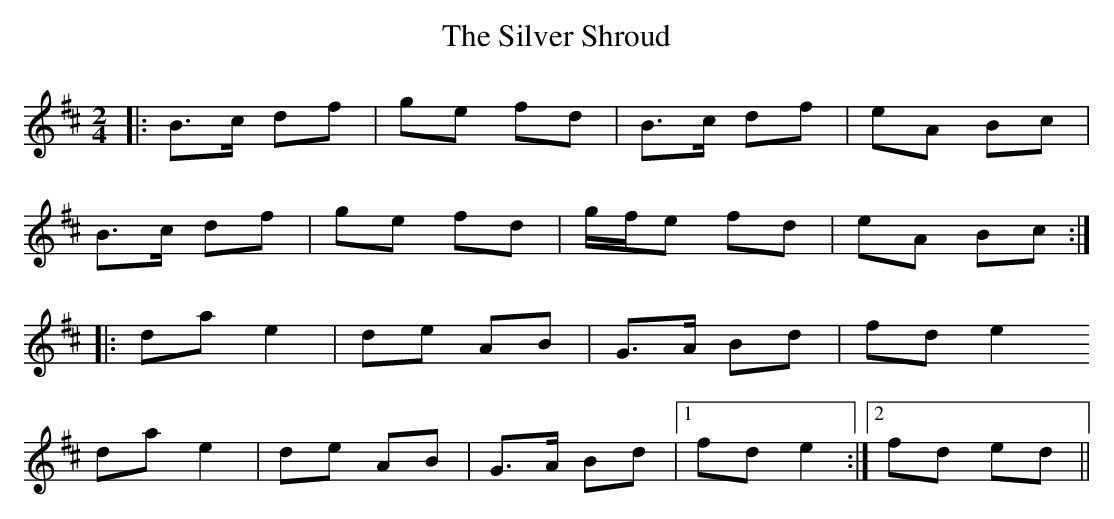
X:1
T: The Silver Shroud
M: 2/4
L: 1/8
K: Bmin
|:B3/2c/ df|ge fd|B3/2c/ df|eA Bc|
B3/2c/ df|ge fd|g/f/e fd|eA Bc:|
|:da e2|de AB|G3/2A/ Bd|fd e2
da e2|de AB|G3/2A/ Bd|1 fd e2:|2 fd ed||
